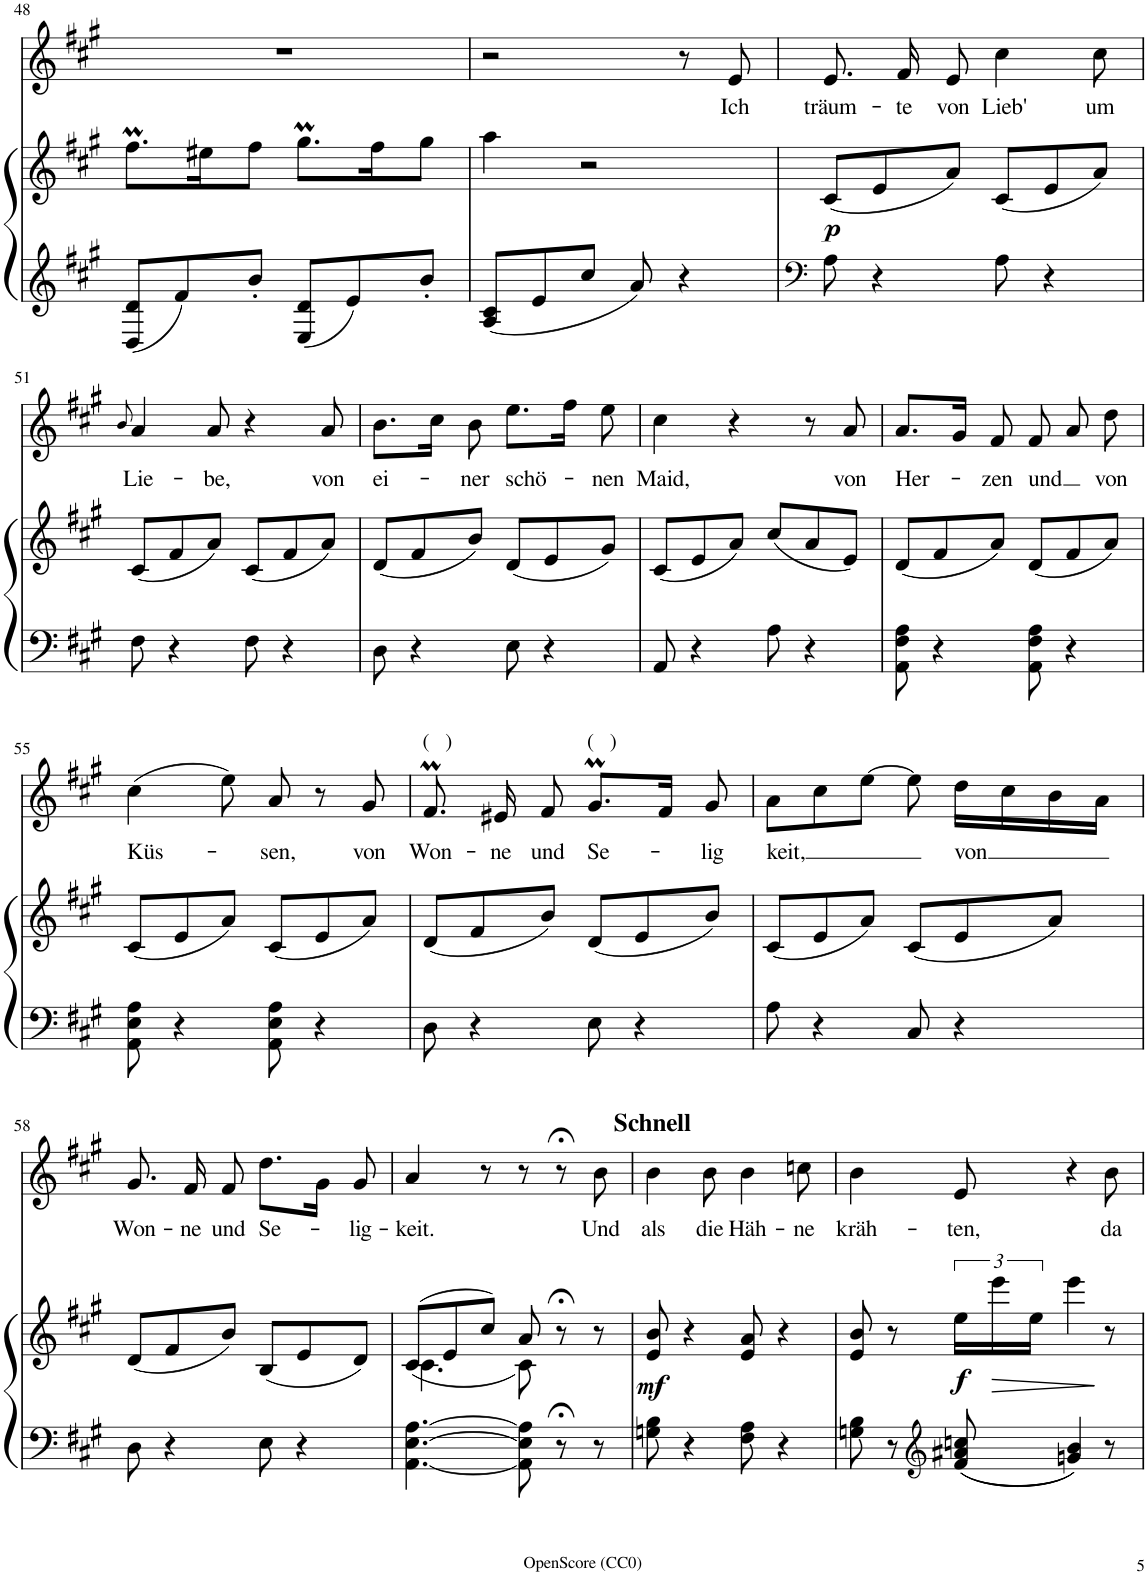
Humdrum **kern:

**kern	**kern	**dynam	**kern	**text
*part2	*part2	*part2	*part1	*part1
*staff3	*staff2	*staff2/3	*staff1	*staff1
*I"Pianoforte	*	*	*I"Singstimme Voice	*
*I'Pno	*	*	*	*
!!LO:PB:g=z
*clefG2	*clefG2	*	*clefG2	*
*k[f#c#g#]	*k[f#c#g#]	*	*k[f#c#g#]	*
*M6/8	*M6/8	*	*M6/8	*
=48	=48	=48	=48	=48
8D/ 8d/L	8.ff#M\L	.	2.r	.
8f#/	.	.	.	.
.	16ee#X\K	.	.	.
8b'/J	8ff#\J	.	.	.
8E/ 8d/L	8.gg#m\L	.	.	.
8e/	.	.	.	.
.	16ff#\K	.	.	.
8b'/J	8gg#\J	.	.	.
=49	=49	=49	=49	=49
8A/ 8c#/L	4aa\	.	2r	.
8e/	.	.	.	.
8cc#/J	2r	.	.	.
8a/	.	.	.	.
4r	.	.	8r	.
!	!	!	!	!LO:LY:b
.	.	.	8e/	Ich
=50	=50	=50	=50	=50
*clefF4	*	*	*	*
!	!	!LO:DY:b	!	!LO:LY:b
8A\	(8c#/L	p	8.e/	träum-
4r	8e/	.	.	.
!	!	!	!	!LO:LY:b
.	.	.	16f#/	-te
!	!	!	!	!LO:LY:b
.	8a/J)	.	8e/	von
!	!	!	!	!LO:LY:b
8A\	(8c#/L	.	4cc#\	Lieb'
4r	8e/	.	.	.
!	!	!	!	!LO:LY:b
.	8a/J)	.	8cc#\	um
!!LO:LB:g=z
=51	=51	=51	=51	=51
.	.	.	8qb/	.
!	!	!	!	!LO:LY:b
8F#\	(8c#/L	.	4a/	Lie-
4r	8f#/	.	.	.
!	!	!	!	!LO:LY:b
.	8a/J)	.	8a/	-be,
8F#\	(8c#/L	.	4r	.
4r	8f#/	.	.	.
!	!	!	!	!LO:LY:b
.	8a/J)	.	8a/	von
=52	=52	=52	=52	=52
!	!	!	!	!LO:LY:b
8D\	(8d/L	.	8.b\L	ei-
4r	8f#/	.	.	.
.	.	.	16cc#\Jk	.
!	!	!	!	!LO:LY:b
.	8b/J)	.	8b\	-ner
!	!	!	!	!LO:LY:b
8E\	(8d/L	.	8.ee\L	schö-
4r	8e/	.	.	.
.	.	.	16ff#\Jk	.
!	!	!	!	!LO:LY:b
.	8g#/J)	.	8ee\	-nen
=53	=53	=53	=53	=53
!	!	!	!	!LO:LY:b
8AA/	(8c#/L	.	4cc#\	Maid,
4r	8e/	.	.	.
.	8a/J)	.	4r	.
8A\	(8cc#/L	.	.	.
4r	8a/	.	8r	.
!	!	!	!	!LO:LY:b
.	8e/J)	.	8a/	von
=54	=54	=54	=54	=54
!	!	!	!	!LO:LY:b
8AA\ 8F#\ 8A\	(8d/L	.	8.a/L	Her-
4r	8f#/	.	.	.
.	.	.	16g#/Jk	.
!	!	!	!	!LO:LY:b
.	8a/J)	.	8f#/	-zen
!	!	!	!	!LO:LY:b
8AA\ 8F#\ 8A\	(8d/L	.	8f#/	und
4r	8f#/	.	8a/	.
!	!	!	!	!LO:LY:b
.	8a/J)	.	8dd\	von
!!LO:LB:g=z
=55	=55	=55	=55	=55
!	!	!	!	!LO:LY:b
8AA\ 8E\ 8A\	(8c#/L	.	(4cc#\	Küs-
4r	8e/	.	.	.
.	8a/J)	.	8ee\)	.
!	!	!	!	!LO:LY:b
8AA\ 8E\ 8A\	(8c#/L	.	8a/	-sen,
4r	8e/	.	8r	.
!	!	!	!	!LO:LY:b
.	8a/J)	.	8g#/	von
=56	=56	=56	=56	=56
!	!	!	!LO:TX:a:t=(   )	!
!	!	!	!	!LO:LY:b
8D\	(8d/L	.	8.f#M/	Won-
4r	8f#/	.	.	.
!	!	!	!	!LO:LY:b
.	.	.	16e#X/	-ne
!	!	!	!	!LO:LY:b
.	8b/J)	.	8f#/	und
!	!	!	!LO:TX:a:t=(   )	!
!	!	!	!	!LO:LY:b
8E\	(8d/L	.	8.g#m/L	Se-
4r	8e/	.	.	.
.	.	.	16f#/Jk	.
!	!	!	!	!LO:LY:b
.	8b/J)	.	8g#/	-lig
=57	=57	=57	=57	=57
!	!	!	!	!LO:LY:b
8A\	(8c#/L	.	8a\L	-keit,
4r	8e/	.	8cc#\	.
.	8a/J)	.	[8ee\J	.
8C#/	(8c#/L	.	8ee\]	.
!	!	!	!	!LO:LY:b
4r	8e/	.	16dd\LL	von
.	.	.	16cc#\	.
.	8a/J)	.	16b\	.
.	.	.	16a\JJ	.
!!LO:LB:g=z
=58	=58	=58	=58	=58
!	!	!	!	!LO:LY:b
8D\	(8d/L	.	8.g#/	Won-
4r	8f#/	.	.	.
!	!	!	!	!LO:LY:b
.	.	.	16f#/	-ne
!	!	!	!	!LO:LY:b
.	8b/J)	.	8f#/	und
!	!	!	!	!LO:LY:b
8E\	(8B/L	.	8.dd\L	Se-
4r	8e/	.	.	.
.	.	.	16g#\Jk	.
!	!	!	!	!LO:LY:b
.	8d/J)	.	8g#/	-lig-
=59	=59	=59	=59	=59
*	*^	*	*	*
!	!	!	!	!	!LO:LY:b
[4.AA\ [4.E\ [4.A\	((8c#/L	4.c#\	.	4a/	-keit.
.	8e/	.	.	.	.
.	8cc#/J)	.	.	8r	.
8AA\] 8E\] 8A\]	8a/	8c#\)	.	8r	.
8r;<	8r;<	4ryy	.	8r;<	.
!	!	!	!	!LO:TX:a:B:t=Schnell	!
!	!	!	!	!	!LO:LY:b
8r	8r	.	.	8b\	Und
*	*v	*v	*	*	*
=60	=60	=60	=60	=60
!	!	!LO:DY:b	!	!LO:LY:b
8Gn\ 8B\	8e/ 8b/	mf	4b\	als
4r	4r	.	.	.
!	!	!	!	!LO:LY:b
.	.	.	8b\	die
!	!	!	!	!LO:LY:b
8F#\ 8A\	8e/ 8a/	.	4b\	Häh-
4r	4r	.	.	.
!	!	!	!	!LO:LY:b
.	.	.	8ccn\	-ne
=61	=61	=61	=61	=61
!	!	!	!	!LO:LY:b
8Gn\ 8B\	8e/ 8b/	.	4b\	kräh-
8r	8r	.	.	.
*clefG2	*	*	*	*
!	!	!LO:DY:b	!	!LO:LY:b
8f#/ 8a#X/ 8ccn/	24ee\LL	f	8e/	-ten,
!	!	!LO:HP:b	!	!
.	24eee\	>	.	.
.	24ee\JJ	.	.	.
4gn/ 4b/	4eee\	.	4r	.
!	!	!	!	!LO:LY:b
8r	8r	]	8b\	da
=	=	=	=	=
*-	*-	*-	*-	*-
